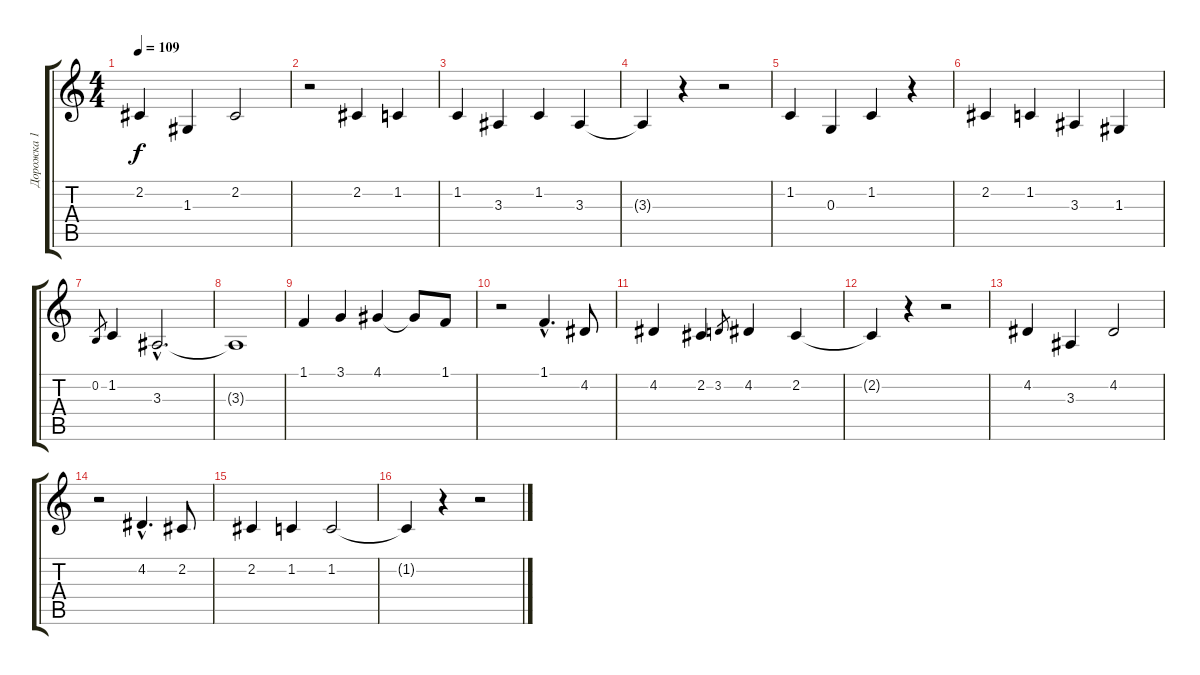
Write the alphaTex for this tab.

\track ("Дорожка 1" "Дорожка 1") {instrument frenchhorn}
\staff {score tabs}
\tuning (E4 B3 G3 D3 A2 E2) {hide}
\ts (4 4)
\tempo 109
\clef g2
\ks c
2.2.4{dy f} 1.3.4 2.2.2 |
r.2 2.2.4 1.2.4 |
1.2.4 3.3.4 1.2.4 3.3.4 |
3.3{t}.4 r.4 r.2 |
1.2.4 0.3.4 1.2.4 r.4 |
2.2.4 1.2.4 3.3.4 1.3.4 |
0.2.8{gr} 1.2.4 3.3{hac}.2{d} |
3.3{t}.1 |
1.1.4 3.1.4 4.1.4 4.1{t}.8 1.1.8 |
r.2 1.1{hac}.4{d} 4.2.8 |
4.2.4 2.2.4 3.2.8{gr} 4.2.4 2.2.4 |
2.2{t}.4 r.4 r.2 |
4.2.4 3.3.4 4.2.2 |
r.2 4.2{hac}.4{d} 2.2.8 |
2.2.4 1.2.4 1.2.2 |
1.2{t}.4 r.4 r.2
